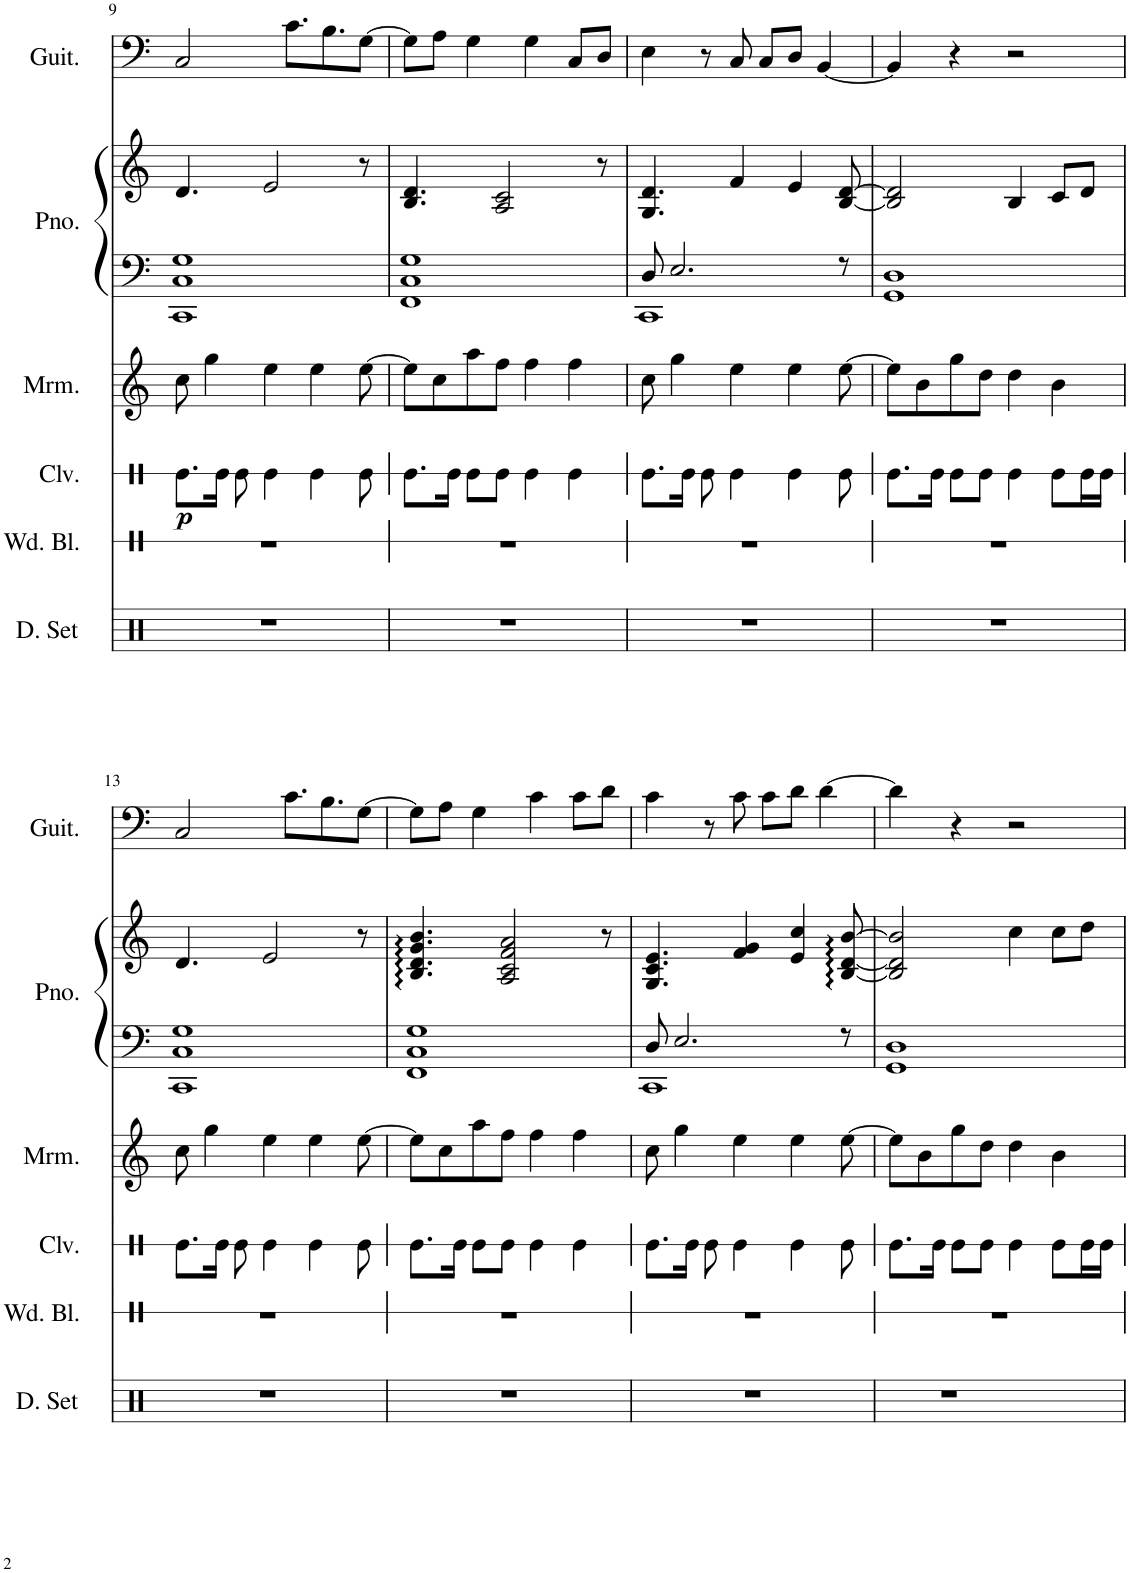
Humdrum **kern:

**kern	**kern	**kern	**dynam	**kern	**kern	**kern	**kern
*part6	*part5	*part4	*part4	*part3	*part2	*part2	*part1
*staff7	*staff6	*staff5	*staff5	*staff4	*staff3	*staff2	*staff1
*I"Drumset	*I"Wood Blocks	*I"Claves	*	*I"Marimba	*I"Piano	*	*I"Acoustic Guitar
*I'D. Set	*I'Wd. Bl.	*I'Clv.	*	*I'Mrm.	*I'Pno.	*	*I'Guit.
!!LO:PB:g=z
*clefX	*clefX	*clefX	*	*clefG2	*clefF4	*clefG2	*clefF4
*k[]	*k[]	*k[]	*	*k[]	*k[]	*k[]	*k[]
*M4/4	*M4/4	*M4/4	*	*M4/4	*M4/4	*M4/4	*M4/4
=9	=9	=9	=9	=9	=9	=9	=9
!	!	!	!LO:DY:b	!	!	!	!
1r	1r	8.Re\L	p	8cc\	1CC 1C 1G	4.d/	2C/
.	.	.	.	4gg\	.	.	.
.	.	16Re\Jk	.	.	.	.	.
.	.	8Re\	.	.	.	.	.
.	.	4Re\	.	4ee\	.	2e/	.
.	.	.	.	.	.	.	8.c\L
.	.	4Re\	.	4ee\	.	.	.
.	.	.	.	.	.	.	8.B\
.	.	8Re\	.	[8ee\	.	8r	[8G\J
=10	=10	=10	=10	=10	=10	=10	=10
*	*	*	*	*	*^	*	*
1r	1r	8.Re\L	.	8ee\L]	1G	1FF 1C	4.B/ 4.d/	8G\L]
.	.	.	.	8cc\	.	.	.	8A\J
.	.	16Re\Jk	.	.	.	.	.	.
.	.	8Re\L	.	8aa\	.	.	.	4G\
.	.	8Re\J	.	8ff\J	.	.	2A/ 2c/	.
.	.	4Re\	.	4ff\	.	.	.	4G\
.	.	4Re\	.	4ff\	.	.	.	8C/L
.	.	.	.	.	.	.	8r	8D/J
=11	=11	=11	=11	=11	=11	=11	=11	=11
1r	1r	8.Re\L	.	8cc\	8D/	1CC	4.G/ 4.d/	4E\
.	.	.	.	4gg\	2.E/	.	.	.
.	.	16Re\Jk	.	.	.	.	.	.
.	.	8Re\	.	.	.	.	.	8r
.	.	4Re\	.	4ee\	.	.	4f/	8C/
.	.	.	.	.	.	.	.	8C/L
.	.	4Re\	.	4ee\	.	.	4e/	8D/J
.	.	.	.	.	.	.	.	[4BB/
.	.	8Re\	.	[8ee\	8r	.	[8B/ [8d/	.
*	*	*	*	*	*v	*v	*	*
=12	=12	=12	=12	=12	=12	=12	=12
1r	1r	8.Re\L	.	8ee\L]	1GG 1D	2B/] 2d/]	4BB/]
.	.	.	.	8b\	.	.	.
.	.	16Re\Jk	.	.	.	.	.
.	.	8Re\L	.	8gg\	.	.	4r
.	.	8Re\J	.	8dd\J	.	.	.
.	.	4Re\	.	4dd\	.	4B/	2r
.	.	8Re\L	.	4b\	.	8c/L	.
.	.	16Re\L	.	.	.	8d/J	.
.	.	16Re\JJ	.	.	.	.	.
!!LO:LB:g=z
=13	=13	=13	=13	=13	=13	=13	=13
1r	1r	8.Re\L	.	8cc\	1CC 1C 1G	4.d/	2C/
.	.	.	.	4gg\	.	.	.
.	.	16Re\Jk	.	.	.	.	.
.	.	8Re\	.	.	.	.	.
.	.	4Re\	.	4ee\	.	2e/	.
.	.	.	.	.	.	.	8.c\L
.	.	4Re\	.	4ee\	.	.	.
.	.	.	.	.	.	.	8.B\
.	.	8Re\	.	[8ee\	.	8r	[8G\J
=14	=14	=14	=14	=14	=14	=14	=14
1r	1r	8.Re\L	.	8ee\L]	1FF 1C 1G	4.B/ 4.d/ 4.g/ 4.b/	8G\L]
.	.	.	.	8cc\	.	.	8A\J
.	.	16Re\Jk	.	.	.	.	.
.	.	8Re\L	.	8aa\	.	.	4G\
.	.	8Re\J	.	8ff\J	.	2A/ 2c/ 2f/ 2a/	.
.	.	4Re\	.	4ff\	.	.	4c\
.	.	4Re\	.	4ff\	.	.	8c\L
.	.	.	.	.	.	8r	8d\J
=15	=15	=15	=15	=15	=15	=15	=15
*	*	*	*	*	*^	*	*
1r	1r	8.Re\L	.	8cc\	8D/	1CC	4.G/ 4.c/ 4.e/	4c\
.	.	.	.	4gg\	2.E/	.	.	.
.	.	16Re\Jk	.	.	.	.	.	.
.	.	8Re\	.	.	.	.	.	8r
.	.	4Re\	.	4ee\	.	.	4f/ 4g/	8c\
.	.	.	.	.	.	.	.	8c\L
.	.	4Re\	.	4ee\	.	.	4e/ 4cc/	8d\J
.	.	.	.	.	.	.	.	[4d\
.	.	8Re\	.	[8ee\	8r	.	[8B/ [8d/ [8b/	.
*	*	*	*	*	*v	*v	*	*
=16	=16	=16	=16	=16	=16	=16	=16
1r	1r	8.Re\L	.	8ee\L]	1GG 1D	2B/] 2d/] 2b/]	4d\]
.	.	.	.	8b\	.	.	.
.	.	16Re\Jk	.	.	.	.	.
.	.	8Re\L	.	8gg\	.	.	4r
.	.	8Re\J	.	8dd\J	.	.	.
.	.	4Re\	.	4dd\	.	4cc\	2r
.	.	8Re\L	.	4b\	.	8cc\L	.
.	.	16Re\L	.	.	.	8dd\J	.
.	.	16Re\JJ	.	.	.	.	.
=	=	=	=	=	=	=	=
*-	*-	*-	*-	*-	*-	*-	*-
